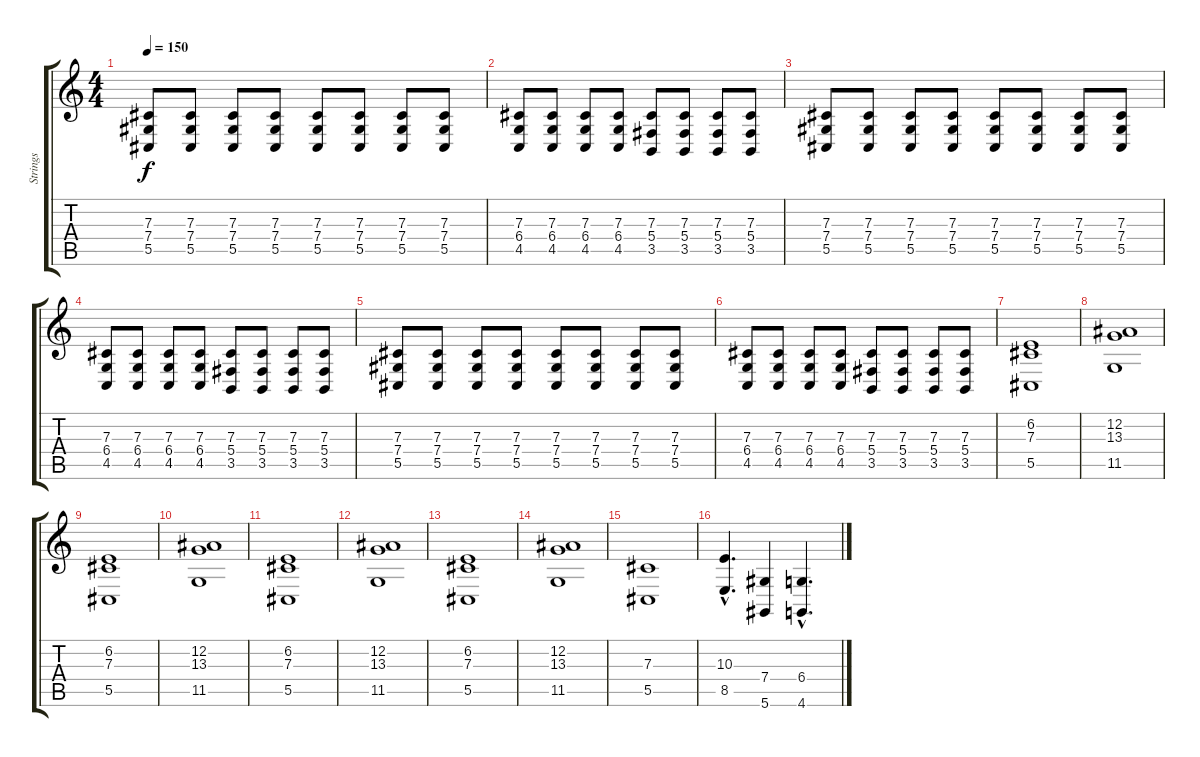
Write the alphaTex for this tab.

\track ("Strings" "Strings") {instrument stringensemble1}
\staff {score tabs}
\tuning (Eb4 Bb3 Gb3 Db3 Ab2 Eb2) {hide}
\ts (4 4)
\tempo 150
\clef g2
\ks c
(7.3 7.4 5.5).8{dy f} (7.3 7.4 5.5).8 (7.3 7.4 5.5).8 (7.3 7.4 5.5).8 (7.3 7.4 5.5).8 (7.3 7.4 5.5).8 (7.3 7.4 5.5).8 (7.3 7.4 5.5).8 |
(7.3 6.4 4.5).8 (7.3 6.4 4.5).8 (7.3 6.4 4.5).8 (7.3 6.4 4.5).8 (7.3 5.4 3.5).8 (7.3 5.4 3.5).8 (7.3 5.4 3.5).8 (7.3 5.4 3.5).8 |
(7.3 7.4 5.5).8 (7.3 7.4 5.5).8 (7.3 7.4 5.5).8 (7.3 7.4 5.5).8 (7.3 7.4 5.5).8 (7.3 7.4 5.5).8 (7.3 7.4 5.5).8 (7.3 7.4 5.5).8 |
(7.3 6.4 4.5).8 (7.3 6.4 4.5).8 (7.3 6.4 4.5).8 (7.3 6.4 4.5).8 (7.3 5.4 3.5).8 (7.3 5.4 3.5).8 (7.3 5.4 3.5).8 (7.3 5.4 3.5).8 |
(7.3 7.4 5.5).8 (7.3 7.4 5.5).8 (7.3 7.4 5.5).8 (7.3 7.4 5.5).8 (7.3 7.4 5.5).8 (7.3 7.4 5.5).8 (7.3 7.4 5.5).8 (7.3 7.4 5.5).8 |
(7.3 6.4 4.5).8 (7.3 6.4 4.5).8 (7.3 6.4 4.5).8 (7.3 6.4 4.5).8 (7.3 5.4 3.5).8 (7.3 5.4 3.5).8 (7.3 5.4 3.5).8 (7.3 5.4 3.5).8 |
(6.2 7.3 5.5).1{instrument stringensemble1} |
(12.2 13.3 11.5).1 |
(6.2 7.3 5.5).1 |
(12.2 13.3 11.5).1 |
(6.2 7.3 5.5).1 |
(12.2 13.3 11.5).1 |
(6.2 7.3 5.5).1 |
(12.2 13.3 11.5).1 |
(7.3 5.5).1 |
(10.3{hac} 8.5{hac}).4{d} (7.4 5.6).4 (6.4{hac} 4.6{hac}).4{d}
